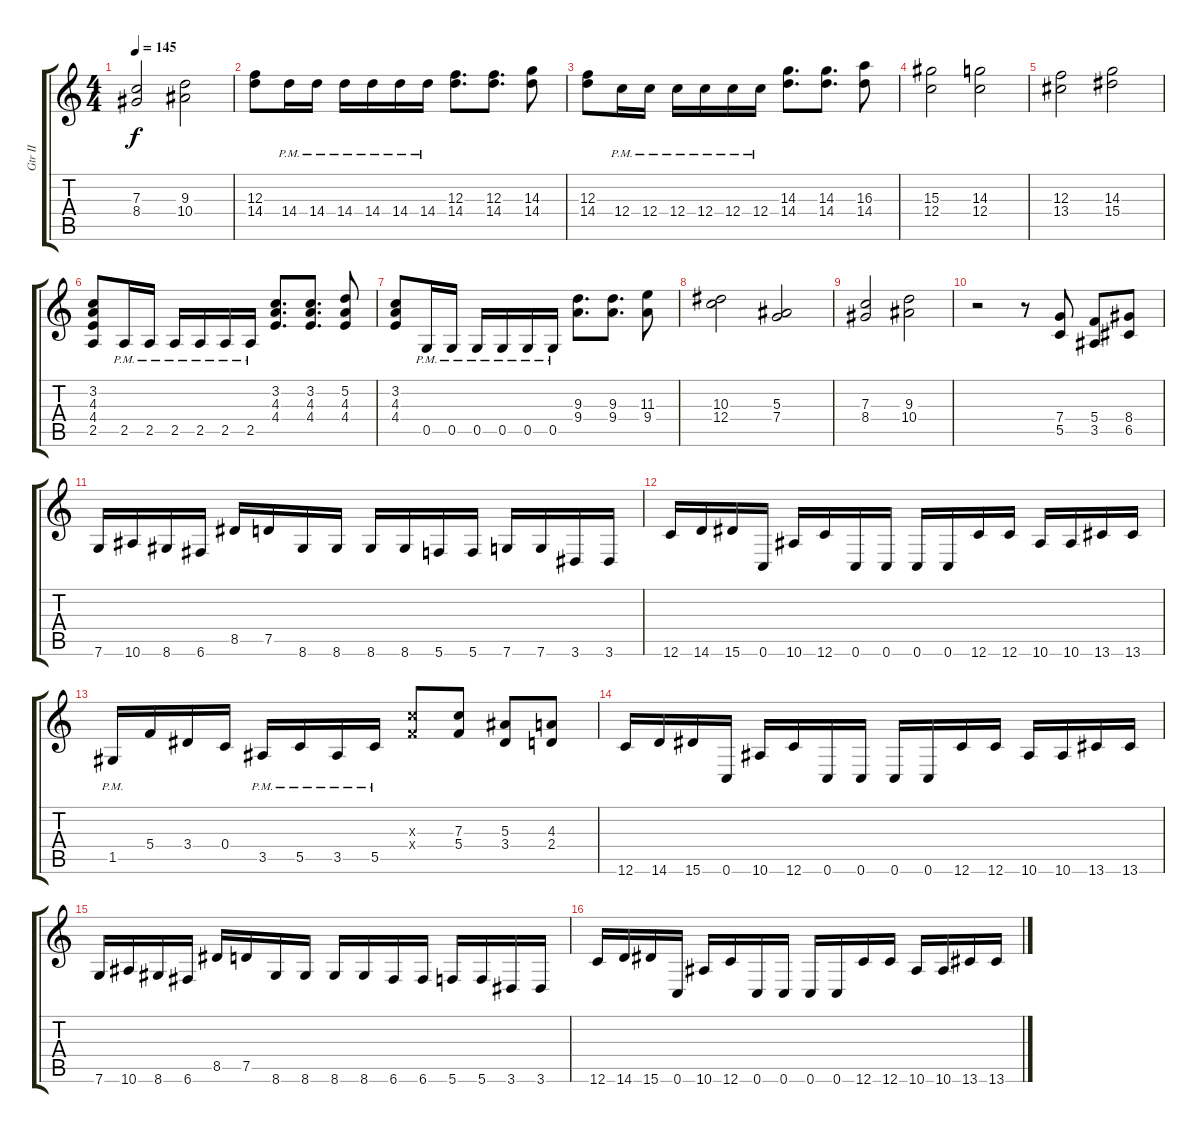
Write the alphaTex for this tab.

\track ("Gtr II" "Gtr II") {instrument distortionguitar}
\staff {score tabs}
\tuning (D4 A3 F3 C3 G2 C2) {hide}
\ts (4 4)
\tempo 145
\clef g2
\ks c
(7.3 8.4).2{dy f} (9.3 10.4).2 |
(12.3 14.4).8 14.4{pm}.16 14.4{pm}.16 14.4{pm}.16 14.4{pm}.16 14.4{pm}.16 14.4{pm}.16 (12.3 14.4).8{d} (12.3 14.4).8{d} (14.3 14.4).8 |
(12.3 14.4).8 12.4{pm}.16 12.4{pm}.16 12.4{pm}.16 12.4{pm}.16 12.4{pm}.16 12.4{pm}.16 (14.3 14.4).8{d} (14.3 14.4).8{d} (16.3 14.4).8 |
(15.3 12.4).2 (14.3 12.4).2 |
(12.3 13.4).2 (14.3 15.4).2 |
(3.2 4.3 4.4 2.5).8 2.5{pm}.16 2.5{pm}.16 2.5{pm}.16 2.5{pm}.16 2.5{pm}.16 2.5{pm}.16 (3.2 4.3 4.4).8{d} (3.2 4.3 4.4).8{d} (5.2 4.3 4.4).8 |
(3.2 4.3 4.4).8 0.5{pm}.16 0.5{pm}.16 0.5{pm}.16 0.5{pm}.16 0.5{pm}.16 0.5{pm}.16 (9.3 9.4).8{d} (9.3 9.4).8{d} (11.3 9.4).8 |
(10.3 12.4).2 (5.3 7.4).2 |
(7.3 8.4).2 (9.3 10.4).2 |
r.2 r.8 (7.4 5.5).8 (5.4 3.5).8 (8.4 6.5).8 |
7.6.16 10.6.16 8.6.16 6.6.16 8.5.16 7.5.16 8.6.16 8.6.16 8.6.16 8.6.16 5.6.16 5.6.16 7.6.16 7.6.16 3.6.16 3.6.16 |
12.6.16 14.6.16 15.6.16 0.6.16 10.6.16 12.6.16 0.6.16 0.6.16 0.6.16 0.6.16 12.6.16 12.6.16 10.6.16 10.6.16 13.6.16 13.6.16 |
1.5{pm}.16 5.4.16 3.4.16 0.4.16 3.5{pm}.16 5.5{pm}.16 3.5{pm}.16 5.5{pm}.16 (7.3{x} 5.4{x}).8 (7.3 5.4).8 (5.3 3.4).8 (4.3 2.4).8 |
12.6.16 14.6.16 15.6.16 0.6.16 10.6.16 12.6.16 0.6.16 0.6.16 0.6.16 0.6.16 12.6.16 12.6.16 10.6.16 10.6.16 13.6.16 13.6.16 |
7.6.16 10.6.16 8.6.16 6.6.16 8.5.16 7.5.16 8.6.16 8.6.16 8.6.16 8.6.16 6.6.16 6.6.16 5.6.16 5.6.16 3.6.16 3.6.16 |
12.6.16 14.6.16 15.6.16 0.6.16 10.6.16 12.6.16 0.6.16 0.6.16 0.6.16 0.6.16 12.6.16 12.6.16 10.6.16 10.6.16 13.6.16 13.6.16
